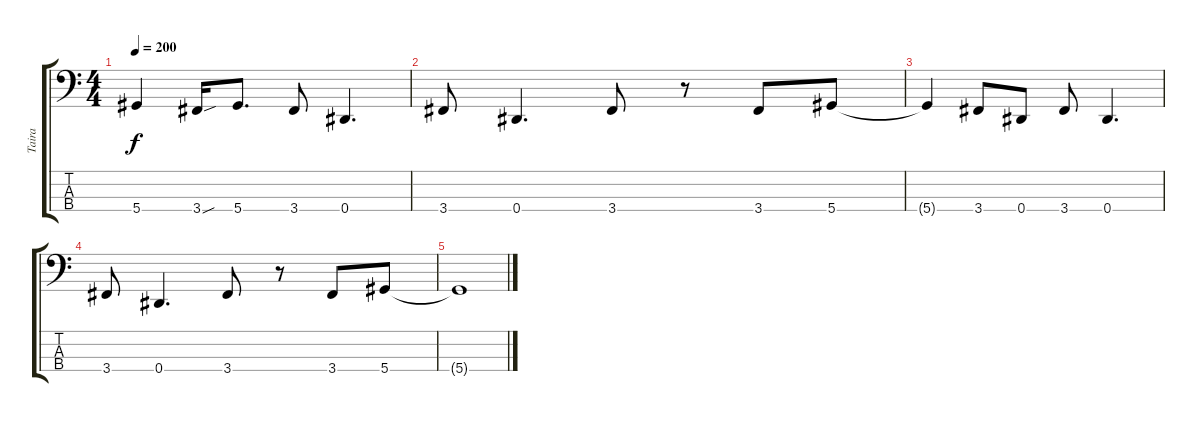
\track ("Taira" "Taira") {instrument electricbassfinger}
\staff {score tabs}
\tuning (Gb2 Db2 Ab1 Eb1) {hide}
\ts (4 4)
\tempo 200
\clef f4
\ks c
5.4{t}.4{dy f} 3.4{sou}.16 5.4.8{d} 3.4.8 0.4.4{d} |
3.4.8 0.4.4{d} 3.4.8 r.8 3.4.8 5.4.8 |
5.4{t}.4 3.4.8 0.4.8 3.4.8 0.4.4{d} |
3.4.8 0.4.4{d} 3.4.8 r.8 3.4.8 5.4.8 |
5.4{t}.1
